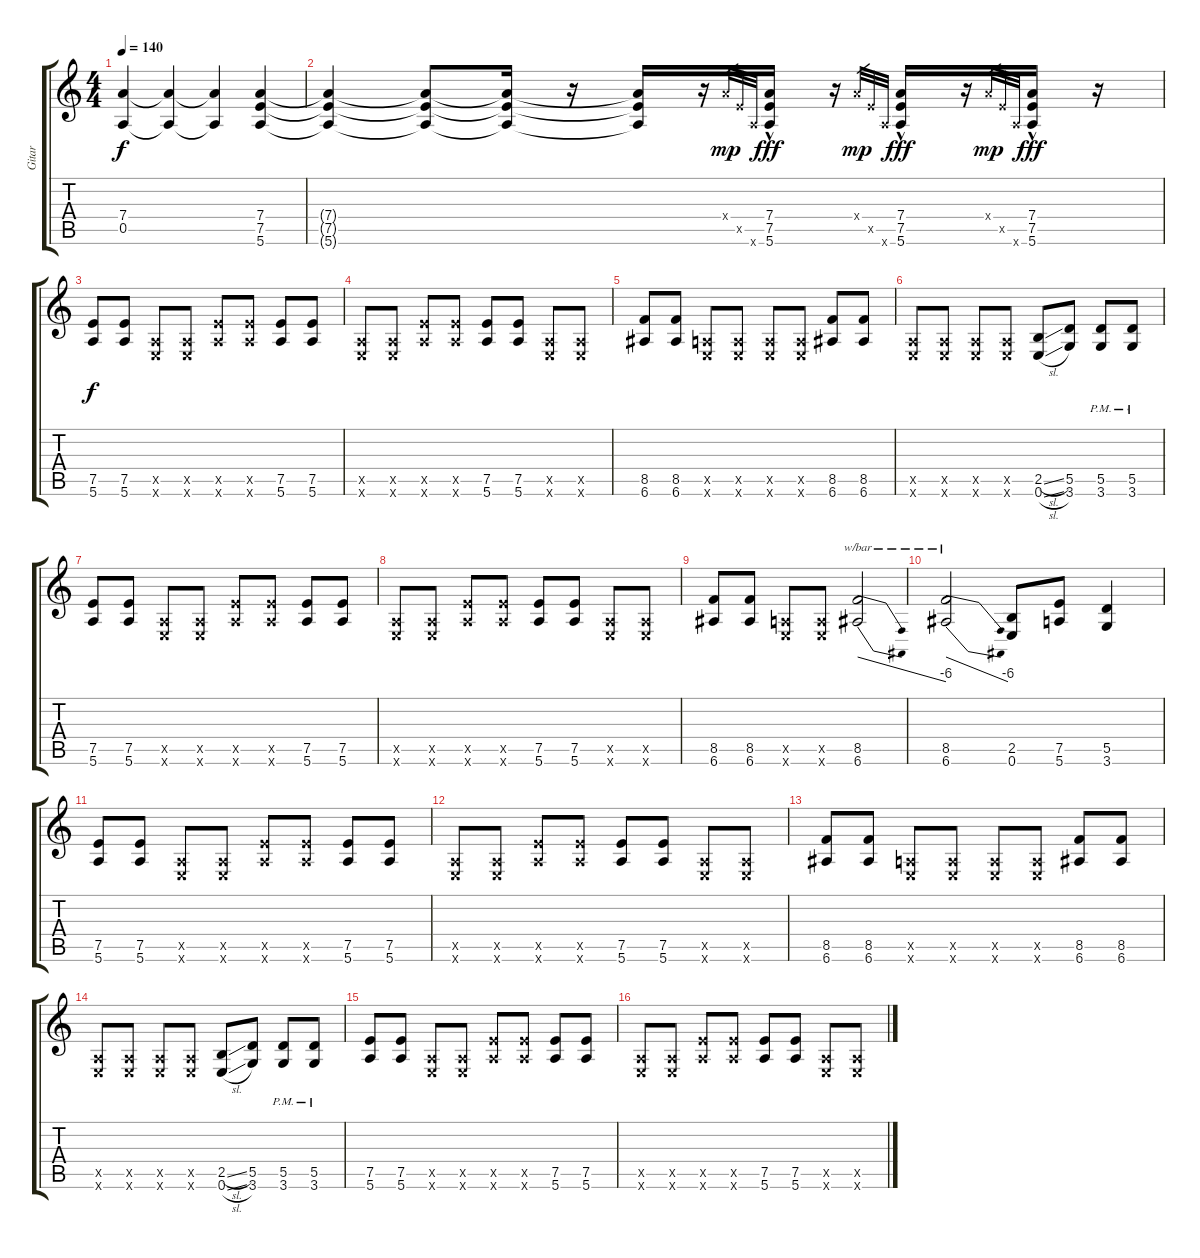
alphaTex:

\track ("Gitar" "Gitar") {instrument acousticguitarsteel}
\staff {score tabs}
\tuning (E4 B3 G3 D3 A2 E2) {hide}
\ts (4 4)
\tempo 140
\clef g2
\ks c
(7.4 0.5).4{dy f} (7.4{t} 0.5{t}).4 (7.4{t} 0.5{t}).4 (7.4 7.5 5.6).4{instrument distortionguitar} |
(7.4{t} 7.5{t} 5.6{t}).4 (7.4{t} 7.5{t} 5.6{t}).8 (7.4{t} 7.5{t} 5.6{t}).16 r.16 (7.4{t} 7.5{t} 5.6{t}).16 r.16 7.4{x}.32{gr dy mp} 7.5{x}.32{gr} 5.6{x}.32{gr} (7.4{hac} 7.5{hac} 5.6{hac}).16{dy fff} r.16 7.4{x}.32{gr dy mp} 7.5{x}.32{gr} 5.6{x}.32{gr} (7.4{hac} 7.5{hac} 5.6{hac}).16{dy fff} r.16 7.4{x}.32{gr dy mp} 7.5{x}.32{gr} 5.6{x}.32{gr} (7.4{hac} 7.5{hac} 5.6{hac}).16{dy fff} r.16 |
(7.5 5.6).8{dy f} (7.5 5.6).8 (0.5{x} 0.6{x}).8 (0.5{x} 0.6{x}).8 (7.5{x} 5.6{x}).8 (7.5{x} 5.6{x}).8 (7.5 5.6).8 (7.5 5.6).8 |
(0.5{x} 0.6{x}).8 (0.5{x} 0.6{x}).8 (7.5{x} 5.6{x}).8 (7.5{x} 5.6{x}).8 (7.5 5.6).8 (7.5 5.6).8 (0.5{x} 0.6{x}).8 (0.5{x} 0.6{x}).8 |
(8.5 6.6).8 (8.5 6.6).8 (0.5{x} 0.6{x}).8 (0.5{x} 0.6{x}).8 (0.5{x} 0.6{x}).8 (0.5{x} 0.6{x}).8 (8.5 6.6).8 (8.5 6.6).8 |
(0.5{x} 0.6{x}).8 (0.5{x} 0.6{x}).8 (0.5{x} 0.6{x}).8 (0.5{x} 0.6{x}).8 (2.5{sl} 0.6{sl}).8 (5.5 3.6).8 (5.5{pm} 3.6{pm}).8 (5.5{pm} 3.6{pm}).8 |
(7.5 5.6).8 (7.5 5.6).8 (0.5{x} 0.6{x}).8 (0.5{x} 0.6{x}).8 (7.5{x} 5.6{x}).8 (7.5{x} 5.6{x}).8 (7.5 5.6).8 (7.5 5.6).8 |
(0.5{x} 0.6{x}).8 (0.5{x} 0.6{x}).8 (7.5{x} 5.6{x}).8 (7.5{x} 5.6{x}).8 (7.5 5.6).8 (7.5 5.6).8 (0.5{x} 0.6{x}).8 (0.5{x} 0.6{x}).8 |
(8.5 6.6).8 (8.5 6.6).8 (0.5{x} 0.6{x}).8 (0.5{x} 0.6{x}).8 (8.5 6.6).2{tbe (dive default 0 0 60 -24)} |
(8.5 6.6).2{tbe (dive default 0 0 60 -24)} (2.5 0.6).8 (7.5 5.6).8 (5.5 3.6).4 |
(7.5 5.6).8 (7.5 5.6).8 (0.5{x} 0.6{x}).8 (0.5{x} 0.6{x}).8 (7.5{x} 5.6{x}).8 (7.5{x} 5.6{x}).8 (7.5 5.6).8 (7.5 5.6).8 |
(0.5{x} 0.6{x}).8 (0.5{x} 0.6{x}).8 (7.5{x} 5.6{x}).8 (7.5{x} 5.6{x}).8 (7.5 5.6).8 (7.5 5.6).8 (0.5{x} 0.6{x}).8 (0.5{x} 0.6{x}).8 |
(8.5 6.6).8 (8.5 6.6).8 (0.5{x} 0.6{x}).8 (0.5{x} 0.6{x}).8 (0.5{x} 0.6{x}).8 (0.5{x} 0.6{x}).8 (8.5 6.6).8 (8.5 6.6).8 |
(0.5{x} 0.6{x}).8 (0.5{x} 0.6{x}).8 (0.5{x} 0.6{x}).8 (0.5{x} 0.6{x}).8 (2.5{sl} 0.6{sl}).8 (5.5 3.6).8 (5.5{pm} 3.6{pm}).8 (5.5{pm} 3.6{pm}).8 |
(7.5 5.6).8 (7.5 5.6).8 (0.5{x} 0.6{x}).8 (0.5{x} 0.6{x}).8 (7.5{x} 5.6{x}).8 (7.5{x} 5.6{x}).8 (7.5 5.6).8 (7.5 5.6).8 |
(0.5{x} 0.6{x}).8 (0.5{x} 0.6{x}).8 (7.5{x} 5.6{x}).8 (7.5{x} 5.6{x}).8 (7.5 5.6).8 (7.5 5.6).8 (0.5{x} 0.6{x}).8 (0.5{x} 0.6{x}).8
